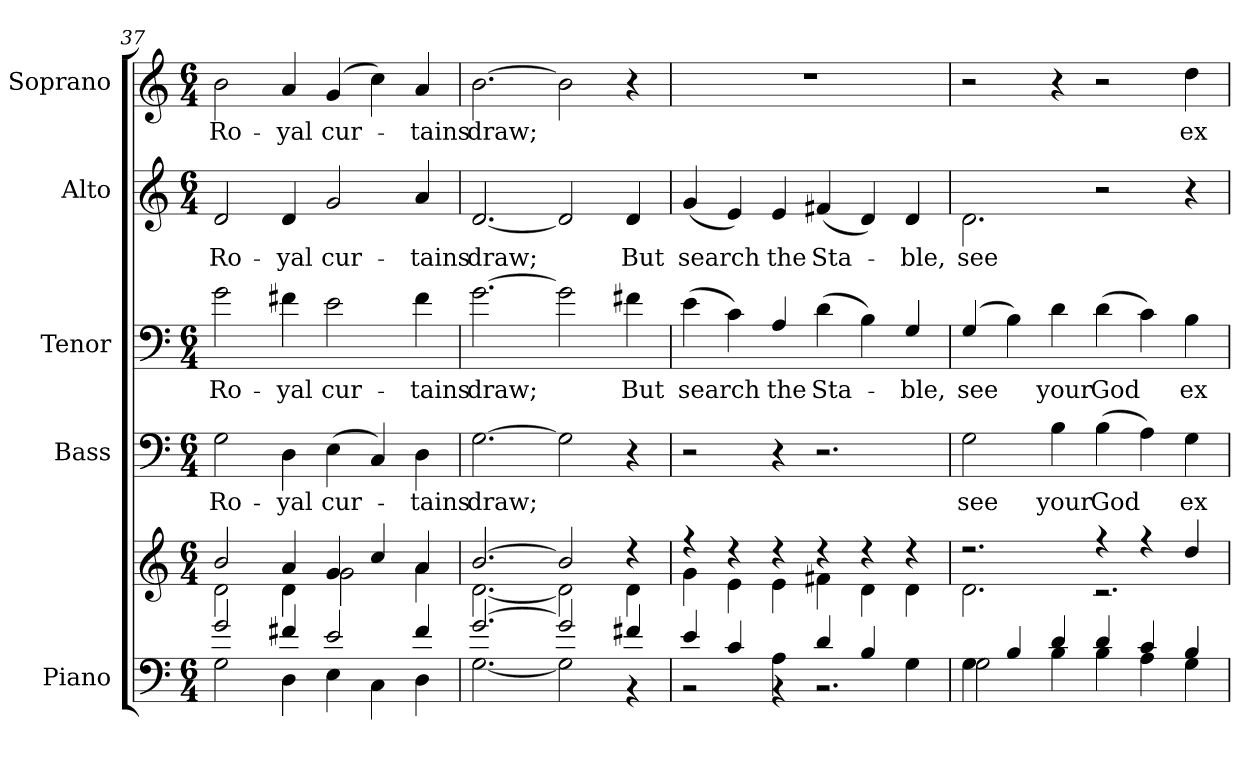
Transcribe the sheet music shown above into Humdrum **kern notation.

**kern	**kern	**kern	**text	**kern	**text	**kern	**text	**kern	**text
*part5	*part5	*part4	*part4	*part3	*part3	*part2	*part2	*part1	*part1
*staff6	*staff5	*staff4	*staff4	*staff3	*staff3	*staff2	*staff2	*staff1	*staff1
*I"Piano	*	*I"Bass	*	*I"Tenor	*	*I"Alto	*	*I"Soprano	*
*I'Pno.	*	*I'B.	*	*I'T.	*	*I'A.	*	*I'S.	*
!!LO:PB:g=z
*clefF4	*clefG2	*clefF4	*	*clefF4	*	*clefG2	*	*clefG2	*
*k[]	*k[]	*k[]	*	*k[]	*	*k[]	*	*k[]	*
*C:	*C:	*C:	*	*C:	*	*C:	*	*C:	*
*M6/4	*M6/4	*M6/4	*	*M6/4	*	*M6/4	*	*M6/4	*
=37	=37	=37	=37	=37	=37	=37	=37	=37	=37
*^	*^	*	*	*	*	*	*	*	*
!	!	!	!	!	!LO:LY:b:color=#000000	!	!	!	!	!	!
!	!	!	!	!	!	!	!LO:LY:b:color=#000000	!	!	!	!
!	!	!	!	!	!	!	!	!	!LO:LY:b:color=#000000	!	!
!	!	!	!	!	!	!	!	!	!	!	!LO:LY:b:color=#000000
2gi/	2Gi\	2bi/	2di\	2Gi\	Ro-	2gi\	Ro-	2di/	Ro-	2bi\	Ro-
!	!	!	!	!	!LO:LY:b:color=#000000	!	!	!	!	!	!
!	!	!	!	!	!	!	!LO:LY:b:color=#000000	!	!	!	!
!	!	!	!	!	!	!	!	!	!LO:LY:b:color=#000000	!	!
!	!	!	!	!	!	!	!	!	!	!	!LO:LY:b:color=#000000
4f#Xi/	4Di\	4ai/	4di\	4Di\	-yal	4f#Xi\	-yal	4di/	-yal	4ai/	-yal
!	!	!	!	!	!LO:LY:b:color=#000000	!	!	!	!	!	!
!	!	!	!	!	!	!	!LO:LY:b:color=#000000	!	!	!	!
!	!	!	!	!	!	!	!	!	!LO:LY:b:color=#000000	!	!
!	!	!	!	!	!	!	!	!	!	!	!LO:LY:b:color=#000000
2ei/	4Ei\	4gi/	2gi\	(4Ei\	cur-	2ei\	cur-	2gi/	cur-	(4gi/	cur-
.	4Ci\	4cci/	.	4Ci/)	.	.	.	.	.	4cci\)	.
!	!	!	!	!	!LO:LY:b:color=#000000	!	!	!	!	!	!
!	!	!	!	!	!	!	!LO:LY:b:color=#000000	!	!	!	!
!	!	!	!	!	!	!	!	!	!LO:LY:b:color=#000000	!	!
!	!	!	!	!	!	!	!	!	!	!	!LO:LY:b:color=#000000
4f#i/	4Di\	4ai/	4ai\	4Di\	-tains	4f#i\	-tains	4ai/	-tains	4ai/	-tains
=38	=38	=38	=38	=38	=38	=38	=38	=38	=38	=38	=38
!	!	!	!	!	!LO:LY:b:color=#000000	!	!	!	!	!	!
!	!	!	!	!	!	!	!LO:LY:b:color=#000000	!	!	!	!
!	!	!	!	!	!	!	!	!	!LO:LY:b:color=#000000	!	!
!	!	!	!	!	!	!	!	!	!	!	!LO:LY:b:color=#000000
[>2.gi/	[<2.Gi\	[>2.bi/	[<2.di\	[>2.Gi\	draw;	[>2.gi\	draw;	[<2.di/	draw;	[>2.bi\	draw;
2gi/]	2Gi\]	2bi/]	2di\]	2Gi\]	.	2gi\]	.	2di/]	.	2bi\]	.
!	!	!	!	!	!	!	!LO:LY:b:color=#000000	!	!	!	!
!	!	!	!	!	!	!	!	!	!LO:LY:b:color=#000000	!	!
4f#Xi/	4r	4r	4di\	4r	.	4f#Xi\	But	4di/	But	4r	.
=39	=39	=39	=39	=39	=39	=39	=39	=39	=39	=39	=39
!	!	!	!	!	!	!	!LO:LY:b:color=#000000	!	!	!	!
!	!	!	!	!	!	!	!	!	!LO:LY:b:color=#000000	!	!
4ei/	2r	4r	4gi\	2r	.	(4ei\	search	(4gi/	search	1.r	.
4ci/	.	4r	4ei\	.	.	4ci\)	.	4ei/)	.	.	.
!	!	!	!	!	!	!	!LO:LY:b:color=#000000	!	!	!	!
!	!	!	!	!	!	!	!	!	!LO:LY:b:color=#000000	!	!
4Ai\	4r	4r	4ei\	4r	.	4Ai/	the	4ei/	the	.	.
!	!	!	!	!	!	!	!LO:LY:b:color=#000000	!	!	!	!
!	!	!	!	!	!	!	!	!	!LO:LY:b:color=#000000	!	!
4di/	2.r	4r	4f#Xi\	2.r	.	(4di\	Sta-	(4f#Xi/	Sta-	.	.
4Bi/	.	4r	4di\	.	.	4Bi\)	.	4di/)	.	.	.
!	!	!	!	!	!	!	!LO:LY:b:color=#000000	!	!	!	!
!	!	!	!	!	!	!	!	!	!LO:LY:b:color=#000000	!	!
4Gi\	.	4r	4di\	.	.	4Gi/	-ble,	4di/	-ble,	.	.
!!LO:PB:g=z
=40	=40	=40	=40	=40	=40	=40	=40	=40	=40	=40	=40
!	!	!	!	!	!LO:LY:b:color=#000000	!	!	!	!	!	!
!	!	!	!	!	!	!	!LO:LY:b:color=#000000	!	!	!	!
!	!	!	!	!	!	!	!	!	!LO:LY:b:color=#000000	!	!
4Gi\	2Gi\	2.r	2.di\	2Gi\	see	(4Gi/	see	2.di\	see	2r	.
4Bi/	.	.	.	.	.	4Bi\)	.	.	.	.	.
!	!	!	!	!	!LO:LY:b:color=#000000	!	!	!	!	!	!
!	!	!	!	!	!	!	!LO:LY:b:color=#000000	!	!	!	!
4di/	4Bi\	.	.	4Bi\	your	4di\	your	.	.	4r	.
!	!	!	!	!	!LO:LY:b:color=#000000	!	!	!	!	!	!
!	!	!	!	!	!	!	!LO:LY:b:color=#000000	!	!	!	!
4di/	4Bi\	4r	2.r	(4Bi\	God	(4di\	God	2r	.	2r	.
4ci/	4Ai\	4r	.	4Ai\)	.	4ci\)	.	.	.	.	.
!	!	!	!	!	!LO:LY:b:color=#000000	!	!	!	!	!	!
!	!	!	!	!	!	!	!LO:LY:b:color=#000000	!	!	!	!
!	!	!	!	!	!	!	!	!	!	!	!LO:LY:b:color=#000000
4Bi/	4Gi\	4ddi/	.	4Gi\	ex-	4Bi\	ex-	4r	.	4ddi\	ex-
*v	*v	*	*	*	*	*	*	*	*	*	*
*	*v	*v	*	*	*	*	*	*	*	*
=	=	=	=	=	=	=	=	=	=
*-	*-	*-	*-	*-	*-	*-	*-	*-	*-
